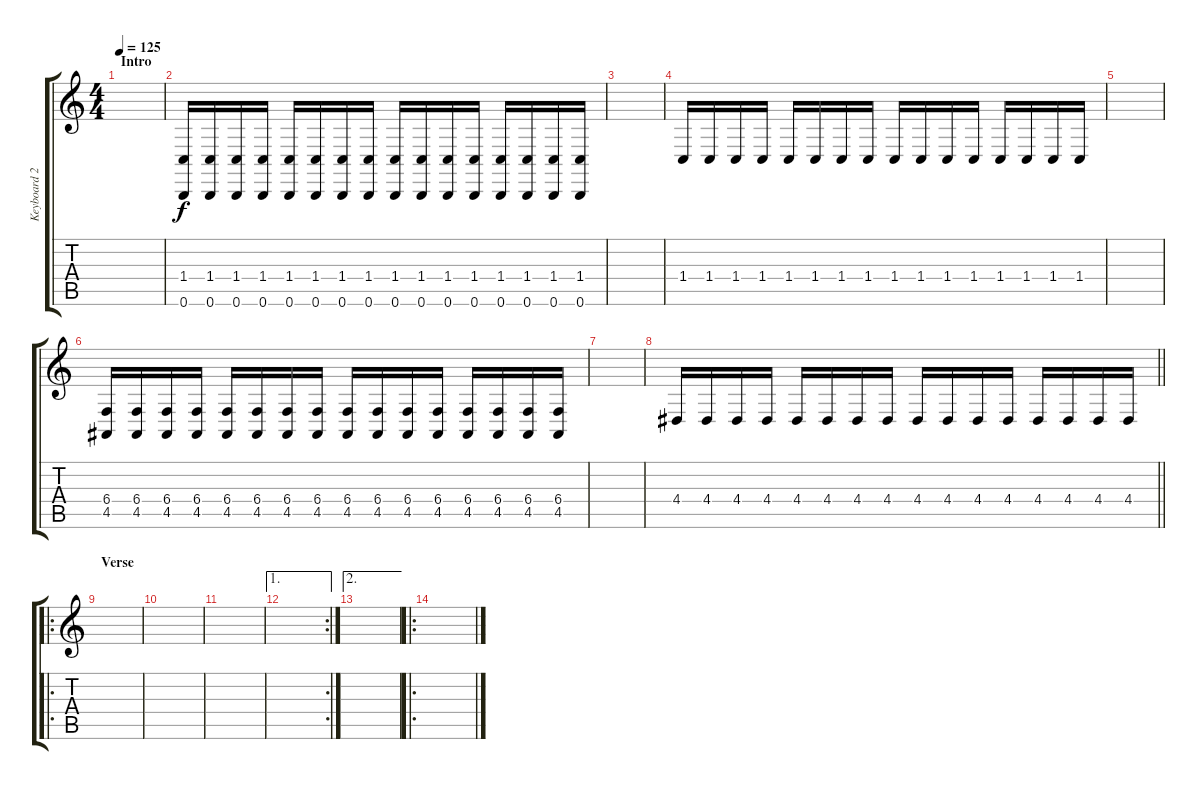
\track ("Keyboard 2" "Keyboard 2") {instrument fx7echoes}
\staff {score tabs}
\tuning (Db4 Ab3 E3 B2 Gb2 B1) {hide}
\ts (4 4)
\section ("" "Intro")
\tempo 125
\clef g2
\ks c
|
(1.4 0.6).16{volume 4 balance 0} (1.4 0.6).16{volume 4} (1.4 0.6).16{volume 5} (1.4 0.6).16{volume 6} (1.4 0.6).16{volume 7} (1.4 0.6).16{volume 8} (1.4 0.6).16{volume 9} (1.4 0.6).16{volume 10} (1.4 0.6).16 (1.4 0.6).16 (1.4 0.6).16 (1.4 0.6).16 (1.4 0.6).16 (1.4 0.6).16 (1.4 0.6).16 (1.4 0.6).16 |
|
1.4.16{volume 4 balance 16 instrument fx7echoes} 1.4.16{volume 5} 1.4.16{volume 6} 1.4.16{volume 7} 1.4.16{volume 8} 1.4.16{volume 9} 1.4.16{volume 10} 1.4.16{volume 11} 1.4.16 1.4.16 1.4.16 1.4.16 1.4.16 1.4.16 1.4.16 1.4.16 |
|
(6.4 4.5).16{volume 4 balance 0 instrument fx7echoes} (6.4 4.5).16{volume 5} (6.4 4.5).16{volume 6} (6.4 4.5).16{volume 7} (6.4 4.5).16{volume 8} (6.4 4.5).16{volume 9} (6.4 4.5).16{volume 10} (6.4 4.5).16{volume 11} (6.4 4.5).16 (6.4 4.5).16 (6.4 4.5).16 (6.4 4.5).16 (6.4 4.5).16 (6.4 4.5).16 (6.4 4.5).16 (6.4 4.5).16 |
|
\barLineRight lightlight
4.4.16{volume 4 balance 16 instrument fx7echoes} 4.4.16{volume 5} 4.4.16{volume 6} 4.4.16{volume 7} 4.4.16{volume 8} 4.4.16{volume 9} 4.4.16{volume 10} 4.4.16{volume 11} 4.4.16 4.4.16 4.4.16 4.4.16 4.4.16 4.4.16 4.4.16 4.4.16 |
\ro
\section ("" "Verse")
|
|
|
\ae 1
\rc 2
|
\ae 2
|
\ro
